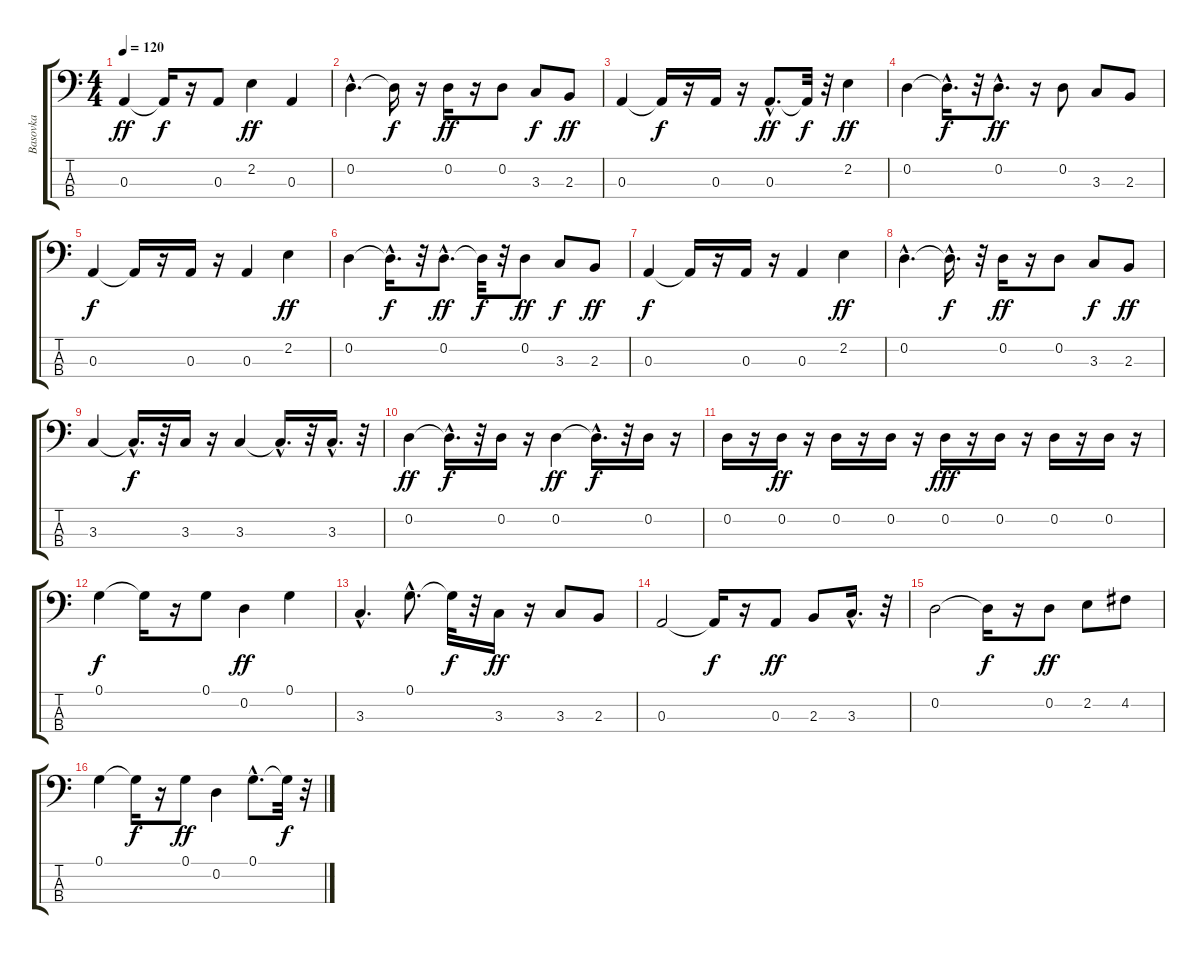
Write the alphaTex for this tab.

\track ("Basovka" "Basovka") {instrument electricbassfinger}
\staff {score tabs}
\tuning (G2 D2 A1 E1) {hide}
\ts (4 4)
\tempo 120
\clef f4
\ks c
0.3.4{dy ff} 0.3{t}.16{dy f} r.16 0.3.8 2.2.4{dy ff} 0.3.4 |
0.2{hac}.4{d} 0.2{t}.16{dy f} r.16 0.2.16{dy ff} r.16 0.2.8 3.3.8{dy f} 2.3.8{dy ff} |
0.3.4 0.3{t}.16{dy f} r.16 0.3.16 r.16 0.3{hac}.8{d dy ff} 0.3{t}.32{dy f} r.32 2.2.4{dy ff} |
0.2.4 0.2{hac t}.16{d dy f} r.32 0.2{hac}.8{d dy ff} r.16 0.2.8 3.3.8 2.3.8 |
0.3.4{dy f} 0.3{t}.16 r.16 0.3.16 r.16 0.3.4 2.2.4{dy ff} |
0.2.4 0.2{hac t}.16{d dy f} r.32 0.2{hac}.8{d dy ff} 0.2{t}.32{dy f} r.32 0.2.8{dy ff} 3.3.8{dy f} 2.3.8{dy ff} |
0.3.4{dy f} 0.3{t}.16 r.16 0.3.16 r.16 0.3.4 2.2.4{dy ff} |
0.2{hac}.4{d} 0.2{hac t}.16{d dy f} r.32 0.2.16{dy ff} r.16 0.2.8 3.3.8{dy f} 2.3.8{dy ff} |
3.3.4 3.3{hac t}.16{d dy f} r.32 3.3.16 r.16 3.3.4 3.3{hac t}.16{d} r.32 3.3{hac}.16{d} r.32 |
0.2.4{dy ff} 0.2{hac t}.16{d dy f} r.32 0.2.16 r.16 0.2.4{dy ff} 0.2{hac t}.16{d dy f} r.32 0.2.16 r.16 |
0.2.16 r.16 0.2.16{dy ff} r.16 0.2.16 r.16 0.2.16 r.16 0.2.16{dy fff} r.16 0.2.16 r.16 0.2.16 r.16 0.2.16 r.16 |
0.1.4{dy f} 0.1{t}.16 r.16 0.1.8 0.2.4{dy ff} 0.1.4 |
3.3{hac}.4{d} 0.1{hac}.8{d} 0.1{t}.32{dy f} r.32 3.3.16{dy ff} r.16 3.3.8 2.3.8 |
0.3.2 0.3{t}.16{dy f} r.16 0.3.8{dy ff} 2.3.8 3.3{hac}.16{d} r.32 |
0.2.2 0.2{t}.16{dy f} r.16 0.2.8{dy ff} 2.2.8 4.2.8 |
0.1.4 0.1{t}.16{dy f} r.16 0.1.8{dy ff} 0.2.4 0.1{hac}.8{d} 0.1{t}.32{dy f} r.32
